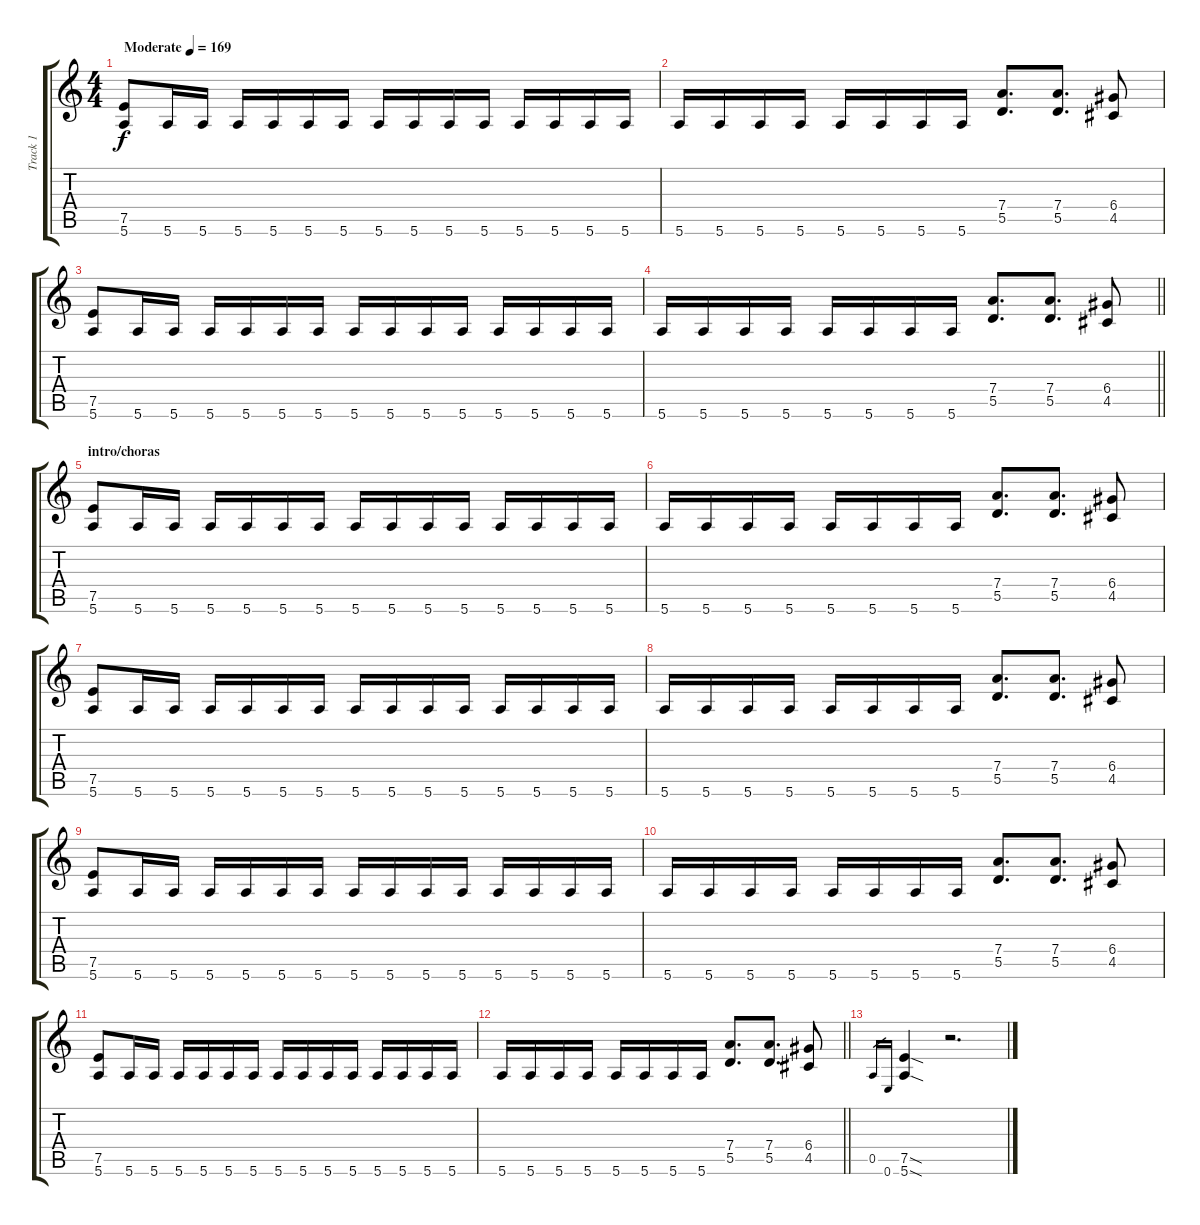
\track ("Track 1" "Track 1") {instrument distortionguitar}
\staff {score tabs}
\tuning (E4 B3 G3 D3 A2 E2) {hide}
\ts (4 4)
\tempo (169 "Moderate")
\clef g2
\ks c
(7.5 5.6).8{dy f instrument distortionguitar} 5.6.16 5.6.16 5.6.16 5.6.16 5.6.16 5.6.16 5.6.16 5.6.16 5.6.16 5.6.16 5.6.16 5.6.16 5.6.16 5.6.16 |
5.6.16 5.6.16 5.6.16 5.6.16 5.6.16 5.6.16 5.6.16 5.6.16 (7.4 5.5).8{d} (7.4 5.5).8{d} (6.4 4.5).8 |
(7.5 5.6).8 5.6.16 5.6.16 5.6.16 5.6.16 5.6.16 5.6.16 5.6.16 5.6.16 5.6.16 5.6.16 5.6.16 5.6.16 5.6.16 5.6.16 |
\barLineRight lightlight
5.6.16 5.6.16 5.6.16 5.6.16 5.6.16 5.6.16 5.6.16 5.6.16 (7.4 5.5).8{d} (7.4 5.5).8{d} (6.4 4.5).8 |
\section ("" "intro/choras")
(7.5 5.6).8 5.6.16 5.6.16 5.6.16 5.6.16 5.6.16 5.6.16 5.6.16 5.6.16 5.6.16 5.6.16 5.6.16 5.6.16 5.6.16 5.6.16 |
5.6.16 5.6.16 5.6.16 5.6.16 5.6.16 5.6.16 5.6.16 5.6.16 (7.4 5.5).8{d} (7.4 5.5).8{d} (6.4 4.5).8 |
(7.5 5.6).8 5.6.16 5.6.16 5.6.16 5.6.16 5.6.16 5.6.16 5.6.16 5.6.16 5.6.16 5.6.16 5.6.16 5.6.16 5.6.16 5.6.16 |
5.6.16 5.6.16 5.6.16 5.6.16 5.6.16 5.6.16 5.6.16 5.6.16 (7.4 5.5).8{d} (7.4 5.5).8{d} (6.4 4.5).8 |
(7.5 5.6).8 5.6.16 5.6.16 5.6.16 5.6.16 5.6.16 5.6.16 5.6.16 5.6.16 5.6.16 5.6.16 5.6.16 5.6.16 5.6.16 5.6.16 |
5.6.16 5.6.16 5.6.16 5.6.16 5.6.16 5.6.16 5.6.16 5.6.16 (7.4 5.5).8{d} (7.4 5.5).8{d} (6.4 4.5).8 |
(7.5 5.6).8 5.6.16 5.6.16 5.6.16 5.6.16 5.6.16 5.6.16 5.6.16 5.6.16 5.6.16 5.6.16 5.6.16 5.6.16 5.6.16 5.6.16 |
\barLineRight lightlight
5.6.16 5.6.16 5.6.16 5.6.16 5.6.16 5.6.16 5.6.16 5.6.16 (7.4 5.5).8{d} (7.4 5.5).8{d} (6.4 4.5).8 |
0.5.16{gr} 0.6.16{gr} (7.5{sod} 5.6{sod}).4 r.2{d}
